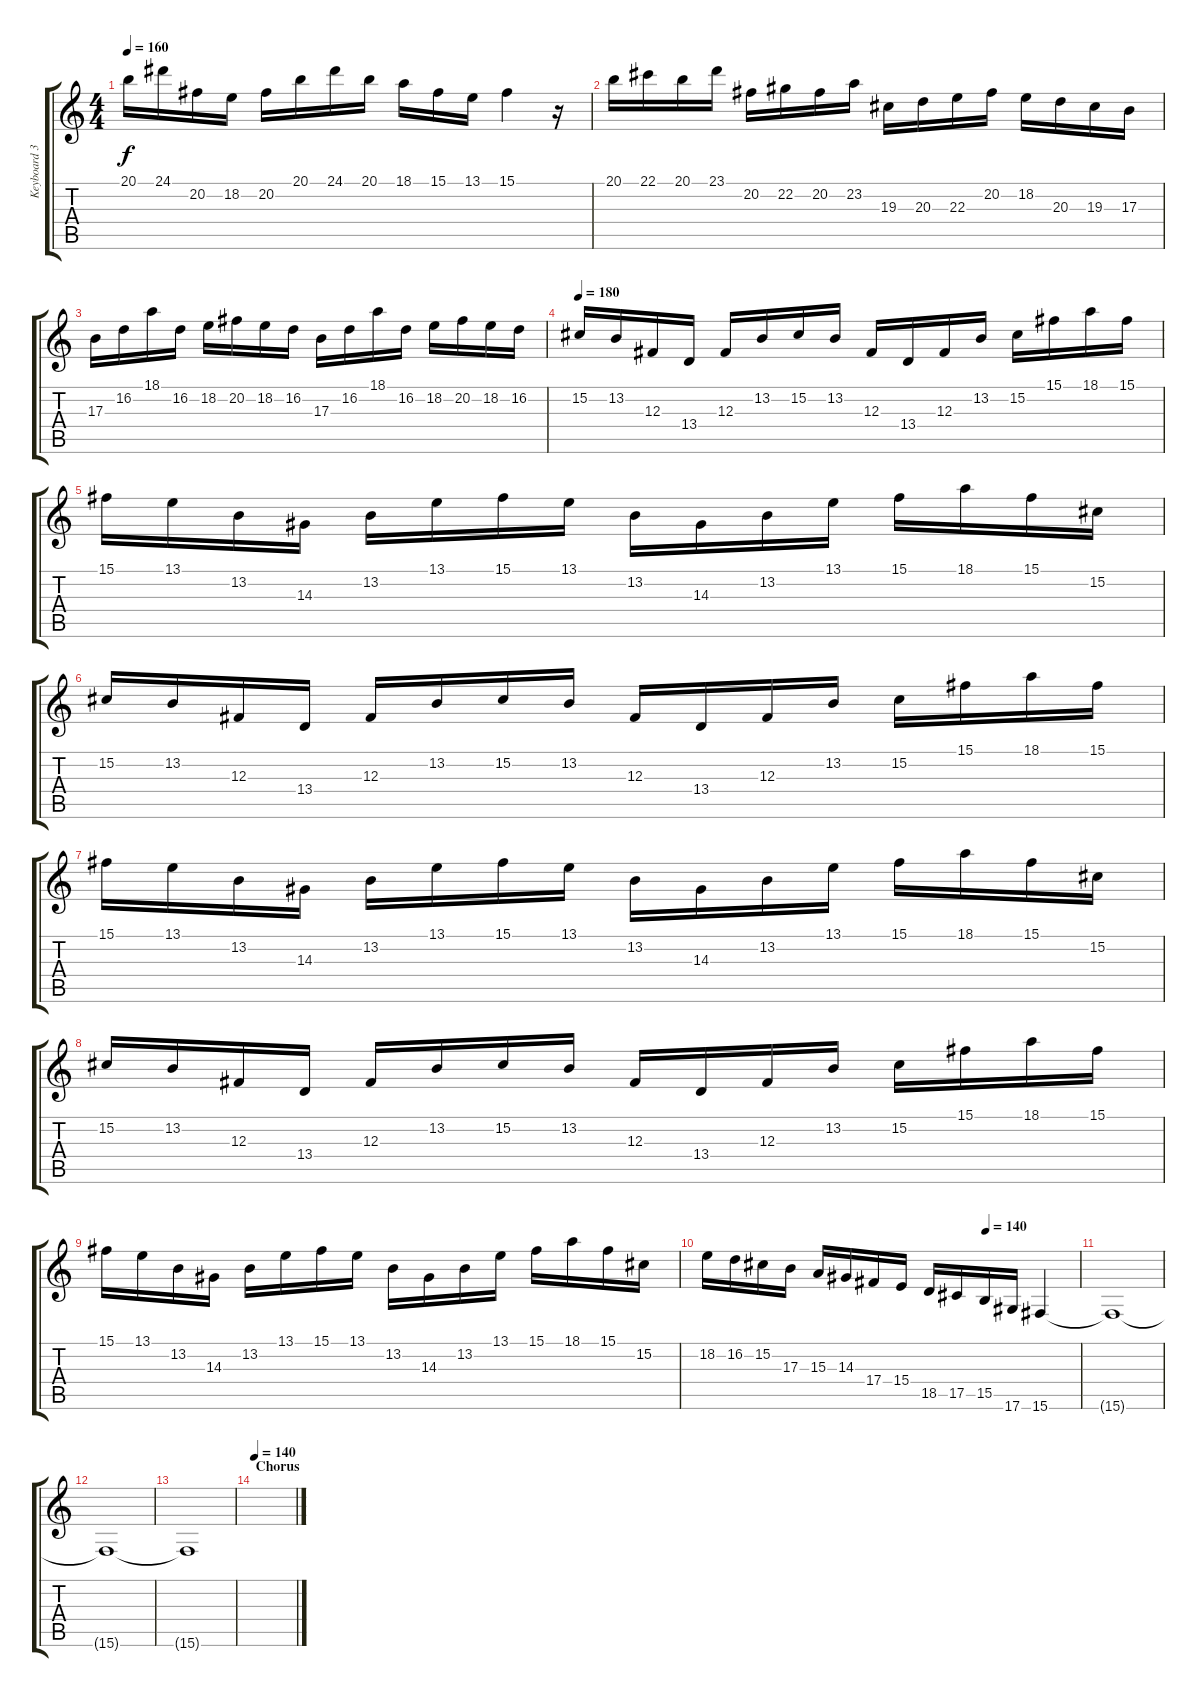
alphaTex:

\track ("Keyboard 3" "Keyboard 3") {instrument ocarina}
\staff {score tabs}
\tuning (Eb4 Bb3 Gb3 Db3 Ab2 Eb2) {hide}
\ts (4 4)
\tempo 160
\clef g2
\ks c
20.1.16{dy f} 24.1.16 20.2.16 18.2.16 20.2.16 20.1.16 24.1.16 20.1.16 18.1.16 15.1.16 13.1.16 15.1.4 r.16 |
20.1.16 22.1.16 20.1.16 23.1.16 20.2.16 22.2.16 20.2.16 23.2.16 19.3.16 20.3.16 22.3.16 20.2.16 18.2.16 20.3.16 19.3.16 17.3.16 |
17.3.16 16.2.16 18.1.16 16.2.16 18.2.16 20.2.16 18.2.16 16.2.16 17.3.16 16.2.16 18.1.16 16.2.16 18.2.16 20.2.16 18.2.16 16.2.16 |
\tempo 180
15.2.16 13.2.16 12.3.16 13.4.16 12.3.16 13.2.16 15.2.16 13.2.16 12.3.16 13.4.16 12.3.16 13.2.16 15.2.16 15.1.16 18.1.16 15.1.16 |
15.1.16 13.1.16 13.2.16 14.3.16 13.2.16 13.1.16 15.1.16 13.1.16 13.2.16 14.3.16 13.2.16 13.1.16 15.1.16 18.1.16 15.1.16 15.2.16 |
15.2.16 13.2.16 12.3.16 13.4.16 12.3.16 13.2.16 15.2.16 13.2.16 12.3.16 13.4.16 12.3.16 13.2.16 15.2.16 15.1.16 18.1.16 15.1.16 |
15.1.16 13.1.16 13.2.16 14.3.16 13.2.16 13.1.16 15.1.16 13.1.16 13.2.16 14.3.16 13.2.16 13.1.16 15.1.16 18.1.16 15.1.16 15.2.16 |
15.2.16 13.2.16 12.3.16 13.4.16 12.3.16 13.2.16 15.2.16 13.2.16 12.3.16 13.4.16 12.3.16 13.2.16 15.2.16 15.1.16 18.1.16 15.1.16 |
15.1.16 13.1.16 13.2.16 14.3.16 13.2.16 13.1.16 15.1.16 13.1.16 13.2.16 14.3.16 13.2.16 13.1.16 15.1.16 18.1.16 15.1.16 15.2.16 |
\tempo (140 0.75)
18.2.16 16.2.16 15.2.16 17.3.16 15.3.16 14.3.16 17.4.16 15.4.16 18.5.16 17.5.16 15.5.16 17.6.16 15.6.4{volume 5} |
15.6{t}.1 |
15.6{t}.1 |
15.6{t}.1 |
\section ("" "Chorus")
\tempo 140
